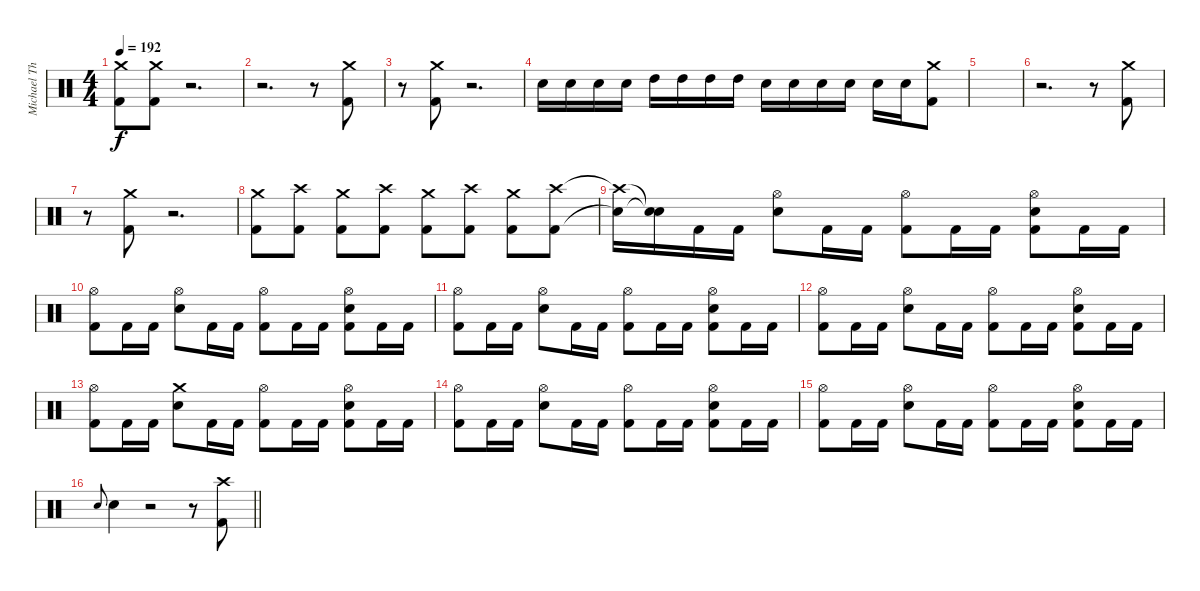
\track ("Michael Thomas" "Michael Th") {instrument percussion}
\staff {score}
\articulation defaults
\ts (4 4)
\tempo 192
\clef neutral
\ks c
("Crash medium (hit)" "Kick (hit) 2").8{dy f} ("Crash medium (hit)" "Kick (hit) 2").8 r.2{d} |
r.2{d} r.8 ("Crash medium (hit)" "Kick (hit) 2").8 |
r.8 ("Crash medium (hit)" "Kick (hit) 2").8 r.2{d} |
"Electric Snare (hit)".16 "Electric Snare (hit)".16 "Electric Snare (hit)".16 "Electric Snare (hit)".16 "High Tom (hit)".16 "High Tom (hit)".16 "High Tom (hit)".16 "High Tom (hit)".16 "Electric Snare (hit)".16 "Electric Snare (hit)".16 "Electric Snare (hit)".16 "Electric Snare (hit)".16 "Electric Snare (hit)".16 "Electric Snare (hit)".16 ("Crash medium (hit)" "Kick (hit) 2").8 |
|
r.2{d} r.8 ("Crash medium (hit)" "Kick (hit) 2").8 |
r.8 ("Crash medium (hit)" "Kick (hit) 2").8 r.2{d} |
("Crash medium (hit)" "Kick (hit) 2").8 ("Crash high (hit)" "Kick (hit) 2").8 ("Crash medium (hit)" "Kick (hit) 2").8 ("Crash high (hit)" "Kick (hit) 2").8 ("Crash medium (hit)" "Kick (hit) 2").8 ("Crash high (hit)" "Kick (hit) 2").8 ("Crash medium (hit)" "Kick (hit) 2").8 ("Crash high (hit)" "Kick (hit) 2").8 |
("Crash high (hit)"{t} "Snare (hit)"{t}).16 ("Snare (hit)"{t} "Snare (hit)"{t}).16 "Kick (hit) 2".16 "Kick (hit) 2".16 ("Hi-Hat (open)" "Electric Snare (hit)").8 "Kick (hit) 2".16 "Kick (hit) 2".16 ("Hi-Hat (open)" "Kick (hit) 2").8 "Kick (hit) 2".16 "Kick (hit) 2".16 ("Hi-Hat (open)" "Electric Snare (hit)" "Kick (hit) 2").8 "Kick (hit) 2".16 "Kick (hit) 2".16 |
("Hi-Hat (open)" "Kick (hit) 2").8 "Kick (hit) 2".16 "Kick (hit) 2".16 ("Hi-Hat (open)" "Electric Snare (hit)").8 "Kick (hit) 2".16 "Kick (hit) 2".16 ("Hi-Hat (open)" "Kick (hit) 2").8 "Kick (hit) 2".16 "Kick (hit) 2".16 ("Hi-Hat (open)" "Electric Snare (hit)" "Kick (hit) 2").8 "Kick (hit) 2".16 "Kick (hit) 2".16 |
("Hi-Hat (open)" "Kick (hit) 2").8 "Kick (hit) 2".16 "Kick (hit) 2".16 ("Hi-Hat (open)" "Electric Snare (hit)").8 "Kick (hit) 2".16 "Kick (hit) 2".16 ("Hi-Hat (open)" "Kick (hit) 2").8 "Kick (hit) 2".16 "Kick (hit) 2".16 ("Hi-Hat (open)" "Electric Snare (hit)" "Kick (hit) 2").8 "Kick (hit) 2".16 "Kick (hit) 2".16 |
("Hi-Hat (open)" "Kick (hit) 2").8 "Kick (hit) 2".16 "Kick (hit) 2".16 ("Hi-Hat (open)" "Electric Snare (hit)").8 "Kick (hit) 2".16 "Kick (hit) 2".16 ("Hi-Hat (open)" "Kick (hit) 2").8 "Kick (hit) 2".16 "Kick (hit) 2".16 ("Hi-Hat (open)" "Electric Snare (hit)" "Kick (hit) 2").8 "Kick (hit) 2".16 "Kick (hit) 2".16 |
("Hi-Hat (open)" "Kick (hit) 2").8 "Kick (hit) 2".16 "Kick (hit) 2".16 ("Crash medium (hit)" "Electric Snare (hit)").8 "Kick (hit) 2".16 "Kick (hit) 2".16 ("Hi-Hat (open)" "Kick (hit) 2").8 "Kick (hit) 2".16 "Kick (hit) 2".16 ("Hi-Hat (open)" "Electric Snare (hit)" "Kick (hit) 2").8 "Kick (hit) 2".16 "Kick (hit) 2".16 |
("Hi-Hat (open)" "Kick (hit) 2").8 "Kick (hit) 2".16 "Kick (hit) 2".16 ("Hi-Hat (open)" "Electric Snare (hit)").8 "Kick (hit) 2".16 "Kick (hit) 2".16 ("Hi-Hat (open)" "Kick (hit) 2").8 "Kick (hit) 2".16 "Kick (hit) 2".16 ("Hi-Hat (open)" "Electric Snare (hit)" "Kick (hit) 2").8 "Kick (hit) 2".16 "Kick (hit) 2".16 |
("Hi-Hat (open)" "Kick (hit) 2").8 "Kick (hit) 2".16 "Kick (hit) 2".16 ("Hi-Hat (open)" "Electric Snare (hit)").8 "Kick (hit) 2".16 "Kick (hit) 2".16 ("Hi-Hat (open)" "Kick (hit) 2").8 "Kick (hit) 2".16 "Kick (hit) 2".16 ("Hi-Hat (open)" "Electric Snare (hit)" "Kick (hit) 2").8 "Kick (hit) 2".16 "Kick (hit) 2".16 |
\barLineRight lightlight "Electric Snare (hit)".8{gr onbeat} "Electric Snare (hit)".4
r.2 r.8 ("Crash high (hit)" "Kick (hit) 2").8
